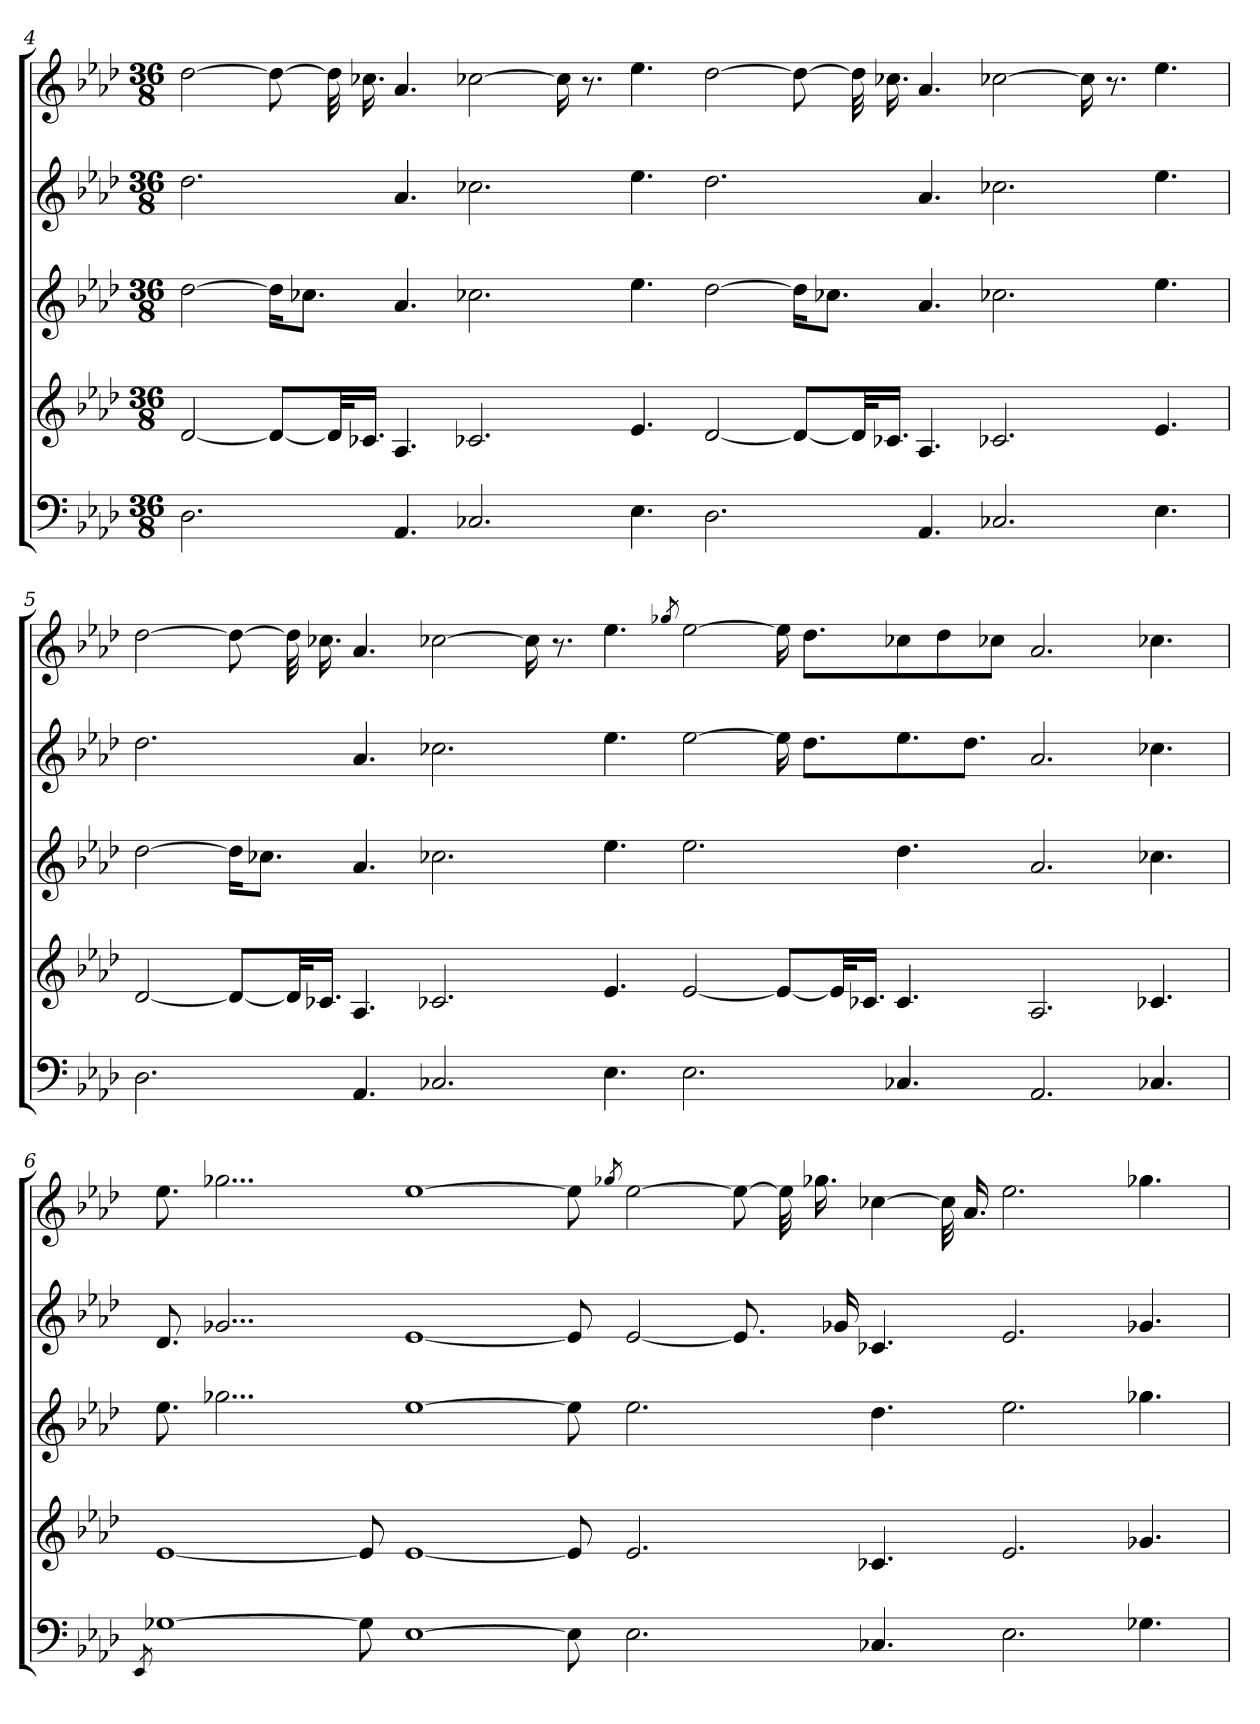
**kern	**kern	**kern	**kern	**kern
*part5	*part4	*part3	*part2	*part1
*staff5	*staff4	*staff3	*staff2	*staff1
*clefF4	*clefG2	*clefG2	*clefG2	*clefG2
*k[b-e-a-d-]	*k[b-e-a-d-]	*k[b-e-a-d-]	*k[b-e-a-d-]	*k[b-e-a-d-]
*M36/8	*M36/8	*M36/8	*M36/8	*M36/8
=4	=4	=4	=4	=4
2.D-	[2d-	[2dd-	2.dd-	[2dd-
.	8d-/L_	16dd-\KL]	.	8dd-_
.	.	8.cc-X\J	.	.
.	32d-/KL]	.	.	32dd-]
.	16.c-X/JJ	.	.	16.cc-X
4.AA-	4.A-	4.a-	4.a-	4.a-
2.C-X	2.c-X	2.cc-X	2.cc-X	[2cc-X
.	.	.	.	16cc-]
.	.	.	.	8.r
4.E-	4.e-	4.ee-	4.ee-	4.ee-
2.D-	[2d-	[2dd-	2.dd-	[2dd-
.	8d-/L_	16dd-\KL]	.	8dd-_
.	.	8.cc-X\J	.	.
.	32d-/KL]	.	.	32dd-]
.	16.c-X/JJ	.	.	16.cc-X
4.AA-	4.A-	4.a-	4.a-	4.a-
2.C-X	2.c-X	2.cc-X	2.cc-X	[2cc-X
.	.	.	.	16cc-]
.	.	.	.	8.r
4.E-	4.e-	4.ee-	4.ee-	4.ee-
=5	=5	=5	=5	=5
2.D-	[2d-	[2dd-	2.dd-	[2dd-
.	8d-/L_	16dd-\KL]	.	8dd-_
.	.	8.cc-X\J	.	.
.	32d-/KL]	.	.	32dd-]
.	16.c-X/JJ	.	.	16.cc-X
4.AA-	4.A-	4.a-	4.a-	4.a-
2.C-X	2.c-X	2.cc-X	2.cc-X	[2cc-X
.	.	.	.	16cc-]
.	.	.	.	8.r
4.E-	4.e-	4.ee-	4.ee-	4.ee-
.	.	.	.	8qgg-X
2.E-	[2e-	2.ee-	[2ee-	[2ee-
.	8e-/L_	.	16ee-]	16ee-]
.	.	.	8.dd-\L	8.dd-\L
.	32e-/KL]	.	.	.
.	16.c-X/JJ	.	.	.
4.C-X	4.c-	4.dd-	8.ee-\	8cc-X\
.	.	.	.	8dd-\
.	.	.	8.dd-\J	.
.	.	.	.	8cc-X\J
2.AA-	2.A-	2.a-	2.a-	2.a-
4.C-X	4.c-X	4.cc-X	4.cc-X	4.cc-X
=6	=6	=6	=6	=6
8qEE-	.	.	.	.
[1G-X	[1e-	8.ee-	8.d-	8.ee-
.	.	2...gg-X	2...g-X	2...gg-X
8G-]	8e-]	.	.	.
[1E-	[1e-	[1ee-	[1e-	[1ee-
8E-]	8e-]	8ee-]	8e-]	8ee-]
.	.	.	.	8qgg-X
2.E-	2.e-	2.ee-	[2e-	[2ee-
.	.	.	8.e-]	8ee-_
.	.	.	.	32ee-]
.	.	.	.	16.gg-X
.	.	.	16g-X	.
4.C-X	4.c-X	4.dd-	4.c-X	[4cc-X
.	.	.	.	32cc-]
.	.	.	.	16.a-
2.E-	2.e-	2.ee-	2.e-	2.ee-
4.G-X	4.g-X	4.gg-X	4.g-X	4.gg-X
=	=	=	=	=
*-	*-	*-	*-	*-
